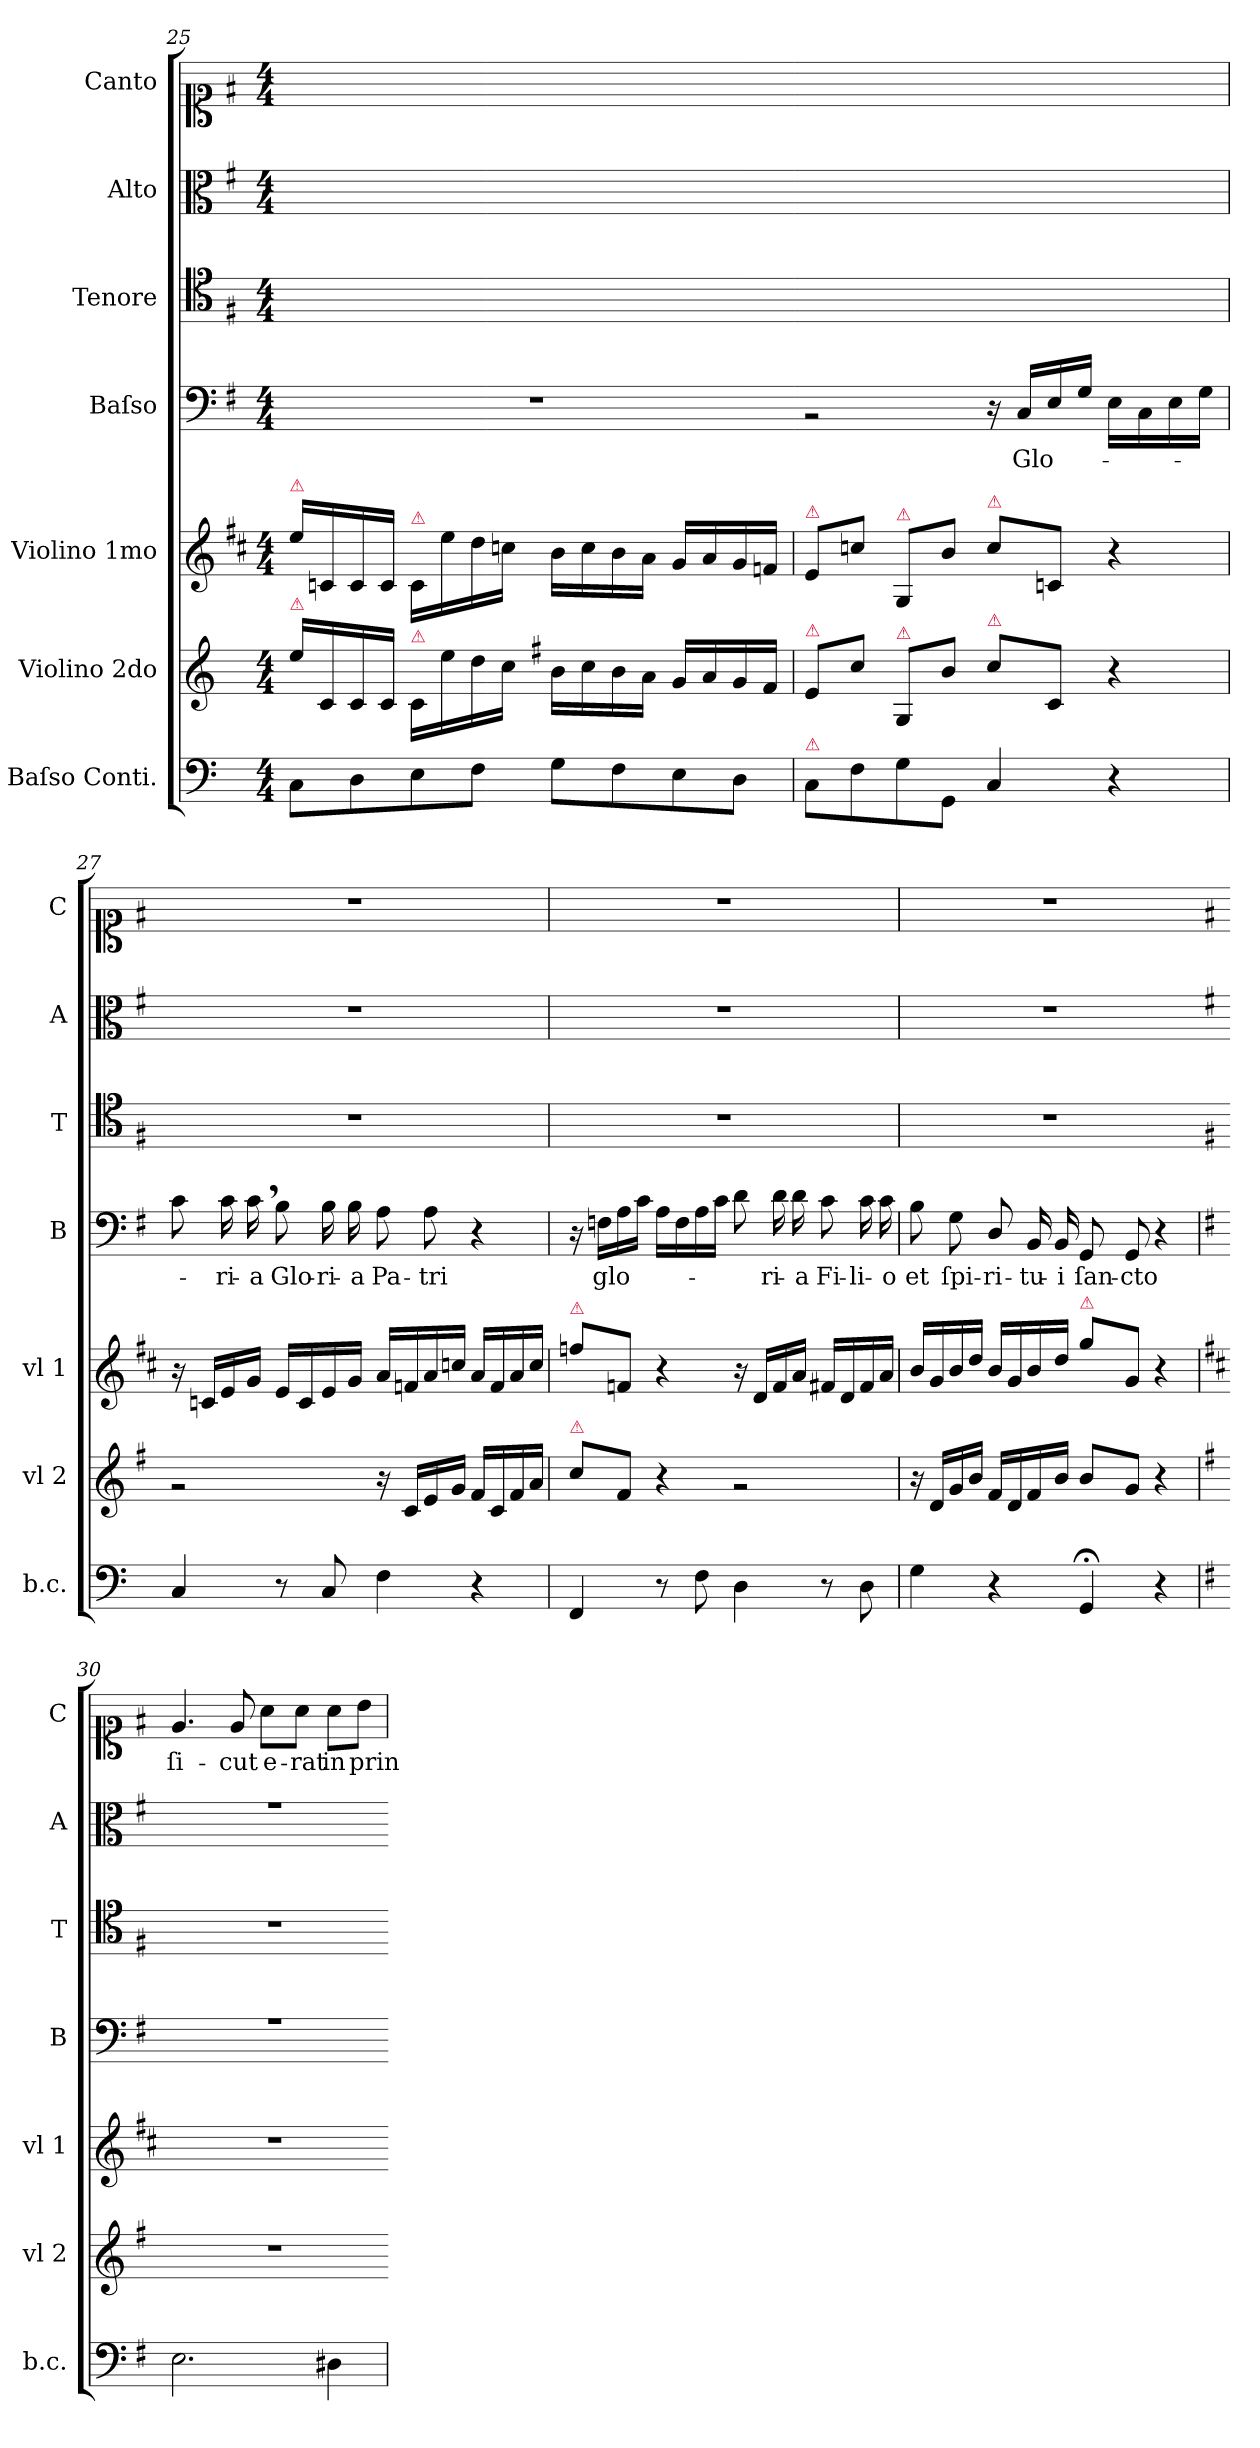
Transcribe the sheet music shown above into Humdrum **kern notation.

**kern	**kern	**kern	**kern	**text	**kern	**kern	**kern	**text
*part7	*part6	*part5	*part4	*part4	*part3	*part2	*part1	*part1
*staff7	*staff6	*staff5	*staff4	*staff4	*staff3	*staff2	*staff1	*staff1
*I"Baſso Conti.	*I"Violino 2do	*I"Violino 1mo	*I"Baſso	*	*I"Tenore	*I"Alto	*I"Canto	*
*I'b.c.	*I'vl 2	*I'vl 1	*I'B	*	*I'T	*I'A	*I'C	*
*clefF4	*clefG2	*clefG2	*clefF4	*	*clefC4	*clefC3	*clefC1	*
*k[]	*k[]	*k[f#c#]	*k[f#]	*	*k[f#]	*k[f#]	*k[f#]	*
*M4/4	*M4/4	*M4/4	*M4/4	*	*M4/4	*M4/4	*M4/4	*
=25	=25	=25	=25	=25	=25	=25	=25	=25
!	!	!LO:TX:a:color=crimson:t=⚠	!	!	!	!	!	!
!	!LO:TX:a:color=crimson:t=⚠	!	!	!	!	!	!	!
8C\L	16ee\LL	16ee\LL	1r	.	1ryy	1ryy	1ryy	.
.	16c/	16c/	.	.	.	.	.	.
8D\	16c/	16c/	.	.	.	.	.	.
.	16c/JJ	16c/JJ	.	.	.	.	.	.
!	!	!LO:TX:a:color=crimson:t=⚠	!	!	!	!	!	!
!	!LO:TX:a:color=crimson:t=⚠	!	!	!	!	!	!	!
8E\	16c/LL	16c/LL	.	.	.	.	.	.
.	16ee\	16ee\	.	.	.	.	.	.
8F\J	16dd\	16dd\	.	.	.	.	.	.
.	16cc\JJ	16cc\JJ	.	.	.	.	.	.
*	*k[f#]	*	*	*	*	*	*	*
8G\L	16b\LL	16b\LL	.	.	.	.	.	.
.	16cc\	16cc\	.	.	.	.	.	.
8F\	16b\	16b\	.	.	.	.	.	.
.	16a\JJ	16a\JJ	.	.	.	.	.	.
8E\	16g/LL	16g/LL	.	.	.	.	.	.
.	16a/	16a/	.	.	.	.	.	.
8D\J	16g/	16g/	.	.	.	.	.	.
.	16f#/JJ	16f/JJ	.	.	.	.	.	.
=26	=26	=26	=26-	=26	=26	=26	=26	=26
!	!	!LO:TX:a:color=crimson:t=⚠	!	!	!	!	!	!
!	!LO:TX:a:color=crimson:t=⚠	!	!	!	!	!	!	!
!LO:TX:a:color=crimson:t=⚠	!	!	!	!	!	!	!	!
8C\L	8e/L	8e/L	2rBB	.	1ryy	1ryy	1ryy	.
8F\	8cc\J	8cc\J	.	.	.	.	.	.
!	!	!LO:TX:a:color=crimson:t=⚠	!	!	!	!	!	!
!	!LO:TX:a:color=crimson:t=⚠	!	!	!	!	!	!	!
8G\	8G/L	8G/L	.	.	.	.	.	.
8GG/J	8b\J	8b\J	.	.	.	.	.	.
!	!	!LO:TX:a:color=crimson:t=⚠	!	!	!	!	!	!
!	!LO:TX:a:color=crimson:t=⚠	!	!	!	!	!	!	!
4C/	8cc\L	8cc\L	16r	.	.	.	.	.
.	.	.	16C/LL	Glo-	.	.	.	.
.	8c/J	8c/J	16E/	.	.	.	.	.
.	.	.	16G/JJ	.	.	.	.	.
4r	4r	4r	16E\LL	.	.	.	.	.
.	.	.	16C\	.	.	.	.	.
.	.	.	16E\	.	.	.	.	.
.	.	.	16G\JJ	.	.	.	.	.
=27	=27	=27	=27	=27	=27	=27	=27	=27
4C/	2rg	16r	8c\	.	1r	1r	1r	.
.	.	16c/LL	.	.	.	.	.	.
.	.	16e/	16c\	-ri-	.	.	.	.
.	.	16g/JJ	16c,<\	-a	.	.	.	.
!	!	!	!	!LO:LY:i	!	!	!	!
8r	.	16e/LL	8B\	Glo-	.	.	.	.
.	.	16c/	.	.	.	.	.	.
!	!	!	!	!LO:LY:i	!	!	!	!
8C/	.	16e/	16B\	-ri-	.	.	.	.
!	!	!	!	!LO:LY:i	!	!	!	!
.	.	16g/JJ	16B\	-a	.	.	.	.
4F\	16r	16a/LL	8A\	Pa-	.	.	.	.
.	16c/LL	16f/	.	.	.	.	.	.
.	16e/	16a/	8A\	-tri	.	.	.	.
.	16g/JJ	16cc/JJ	.	.	.	.	.	.
4r	16f#/LL	16a/LL	4r	.	.	.	.	.
.	16c/	16f/	.	.	.	.	.	.
.	16f#/	16a/	.	.	.	.	.	.
.	16a/JJ	16cc/JJ	.	.	.	.	.	.
=28	=28	=28	=28	=28	=28	=28	=28	=28
!	!	!LO:TX:a:color=crimson:t=⚠	!	!	!	!	!	!
!	!LO:TX:a:color=crimson:t=⚠	!	!	!	!	!	!	!
4FF/	8cc\L	8ff\L	16r	.	1r	1r	1r	.
.	.	.	16Fn\LL	glo-	.	.	.	.
.	8f#/J	8f/J	16A\	.	.	.	.	.
.	.	.	16c\JJ	.	.	.	.	.
8r	4r	4r	16A\LL	.	.	.	.	.
.	.	.	16F\	.	.	.	.	.
8F\	.	.	16A\	.	.	.	.	.
.	.	.	16c\JJ	.	.	.	.	.
4D\	2rg	16r	8d\	.	.	.	.	.
.	.	16d/LL	.	.	.	.	.	.
.	.	16f/	16d\	-ri-	.	.	.	.
.	.	16a/JJ	16d\	-a	.	.	.	.
8r	.	16f#X/LL	8c\	Fi-	.	.	.	.
.	.	16d/	.	.	.	.	.	.
8D\	.	16f#/	16c\	-li-	.	.	.	.
.	.	16a/JJ	16c\	-o	.	.	.	.
=29	=29	=29	=29	=29	=29	=29	=29	=29
4G\	16r	16b/LL	8B\	et	1r	1r	1r	.
.	16d/LL	16g/	.	.	.	.	.	.
.	16g/	16b/	8G\	ſpi-	.	.	.	.
.	16b/JJ	16dd/JJ	.	.	.	.	.	.
4r	16f#/LL	16b/LL	8D/	-ri-	.	.	.	.
.	16d/	16g/	.	.	.	.	.	.
.	16f#/	16b/	16BB/	-tu-	.	.	.	.
.	16b/JJ	16dd/JJ	16BB/	-i	.	.	.	.
!	!	!LO:TX:a:color=crimson:t=⚠	!	!	!	!	!	!
4GG;/	8b/L	8gg\L	8GG/	ſan-	.	.	.	.
.	8g/J	8g/J	8GG/	-cto	.	.	.	.
4r	4r	4r	4r	.	.	.	.	.
=30	=30	=30	=30	=30-	=30	=30	=30-	=30-
*k[f#]	*	*	*	*	*	*	*	*
2.E\	1r	1r	1rA	.	1r	1rg	4.e/	ſi-
.	.	.	.	.	.	.	8e/	-cut
.	.	.	.	.	.	.	8a\L	e-
.	.	.	.	.	.	.	8a\J	-rat
4D#X\	.	.	.	.	.	.	8a\L	in
.	.	.	.	.	.	.	8b\J	prin-
=	=-	=-	=-	=	=-	=-	=	=
*-	*-	*-	*-	*-	*-	*-	*-	*-
